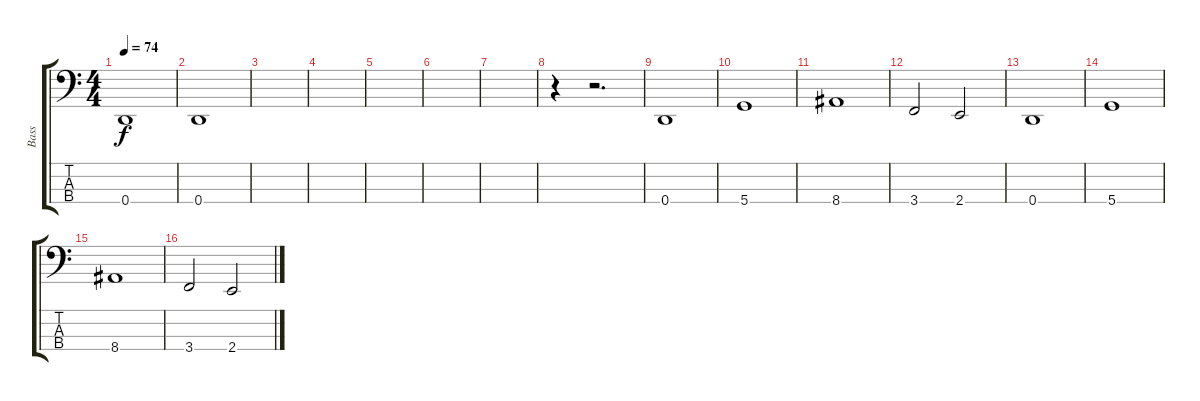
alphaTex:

\track ("Bass" "Bass") {instrument electricbassfinger}
\staff {score tabs}
\tuning (G2 D2 A1 D1) {hide}
\ts (4 4)
\tempo 74
\clef f4
\ks c
0.4.1{dy f} |
0.4.1{volume 4} |
|
|
|
|
|
r.4{volume 16} r.2{d} |
0.4.1 |
5.4.1 |
8.4.1 |
3.4.2 2.4.2 |
0.4.1 |
5.4.1 |
8.4.1 |
3.4.2 2.4.2
